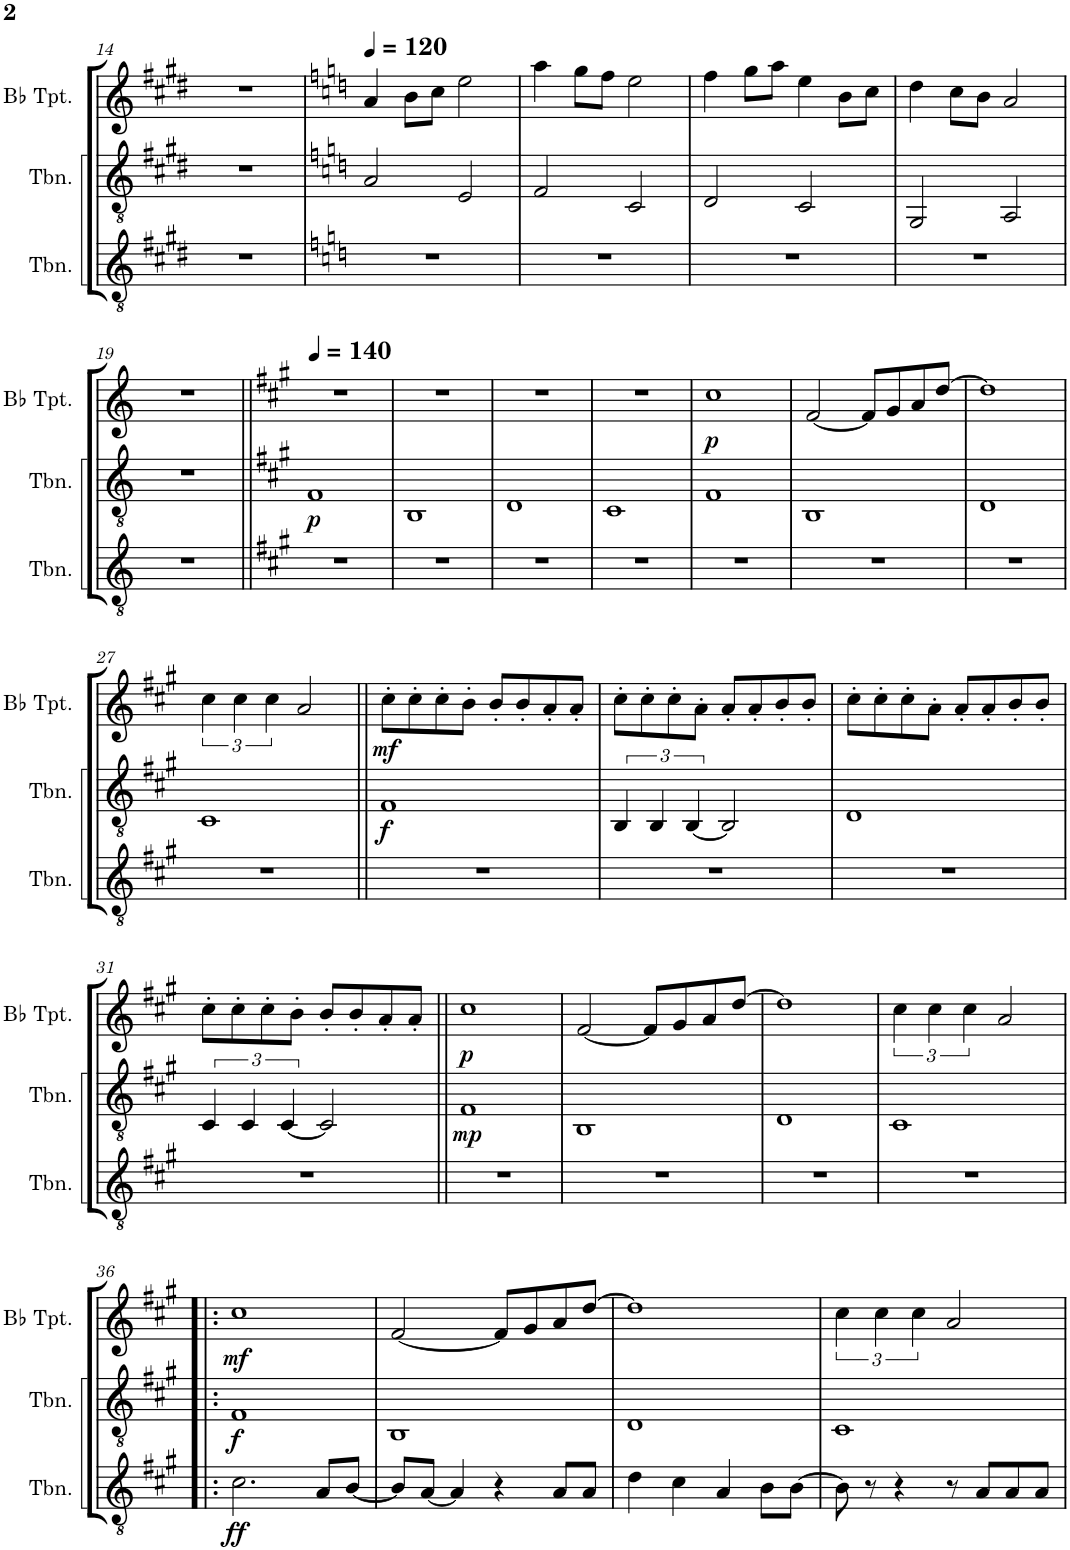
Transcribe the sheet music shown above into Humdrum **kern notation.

**kern	**dynam	**kern	**dynam	**kern	**dynam
*part3	*part3	*part2	*part2	*part1	*part1
*staff3	*staff3	*staff2	*staff2	*staff1	*staff1
*I"Trombone	*	*I"Trombone	*	*I"Bb Trumpet	*
*I'Tbn.	*	*I'Tbn.	*	*I'Bb Tpt.	*
!!LO:PB:g=z
*clefGv2	*	*clefGv2	*	*clefG2	*
*Trd1c2	*	*Trd1c2	*	*Trd1c2	*
*k[f#c#g#d#]	*	*k[f#c#g#d#]	*	*k[f#c#g#d#]	*
*M4/4	*	*M4/4	*	*M4/4	*
=14	=14	=14	=14	=14	=14
1r	.	1r	.	1r	.
=15	=15	=15	=15	=15	=15
*k[]	*	*k[]	*	*k[]	*
*	*	*	*	*MM120	*
1r	.	2A/	.	4a/	.
.	.	.	.	8b\L	.
.	.	.	.	8cc\J	.
.	.	2E/	.	2ee\	.
=16	=16	=16	=16	=16	=16
1r	.	2F/	.	4aa\	.
.	.	.	.	8gg\L	.
.	.	.	.	8ff\J	.
.	.	2C/	.	2ee\	.
=17	=17	=17	=17	=17	=17
1r	.	2D/	.	4ff\	.
.	.	.	.	8gg\L	.
.	.	.	.	8aa\J	.
.	.	2C/	.	4ee\	.
.	.	.	.	8b\L	.
.	.	.	.	8cc\J	.
=18	=18	=18	=18	=18	=18
1r	.	2GG/	.	4dd\	.
.	.	.	.	8cc\L	.
.	.	.	.	8b\J	.
.	.	2AA/	.	2a/	.
!!LO:LB:g=z
=19	=19	=19	=19	=19	=19
1r	.	1r	.	1r	.
=20||	=20||	=20||	=20||	=20||	=20||
*k[f#c#g#]	*	*k[f#c#g#]	*	*k[f#c#g#]	*
*	*	*	*	*MM140	*
!	!	!	!LO:DY:b	!	!
1r	.	1F#	p	1r	.
=21	=21	=21	=21	=21	=21
1r	.	1BB	.	1r	.
=22	=22	=22	=22	=22	=22
1r	.	1D	.	1r	.
=23	=23	=23	=23	=23	=23
1r	.	1C#	.	1r	.
=24	=24	=24	=24	=24	=24
!	!	!	!	!	!LO:DY:b
1r	.	1F#	.	1cc#	p
=25	=25	=25	=25	=25	=25
1r	.	1BB	.	[2f#/	.
.	.	.	.	8f#/L]	.
.	.	.	.	8g#/	.
.	.	.	.	8a/	.
.	.	.	.	[8dd/J	.
=26	=26	=26	=26	=26	=26
1r	.	1D	.	1dd]	.
!!LO:LB:g=z
=27	=27	=27	=27	=27	=27
1r	.	1C#	.	6cc#\	.
.	.	.	.	6cc#\	.
.	.	.	.	6cc#\	.
.	.	.	.	2a/	.
=28||	=28||	=28||	=28||	=28||	=28||
!	!	!	!LO:DY:b	!	!LO:DY:b
1r	.	1F#	f	8cc#'\L	mf
.	.	.	.	8cc#'\	.
.	.	.	.	8cc#'\	.
.	.	.	.	8b'\J	.
.	.	.	.	8b'/L	.
.	.	.	.	8b'/	.
.	.	.	.	8a'/	.
.	.	.	.	8a'/J	.
=29	=29	=29	=29	=29	=29
1r	.	6BB/	.	8cc#'\L	.
.	.	.	.	8cc#'\	.
.	.	6BB/	.	.	.
.	.	.	.	8cc#'\	.
.	.	[6BB/	.	.	.
.	.	.	.	8a'\J	.
.	.	2BB/]	.	8a'/L	.
.	.	.	.	8a'/	.
.	.	.	.	8b'/	.
.	.	.	.	8b'/J	.
=30	=30	=30	=30	=30	=30
1r	.	1D	.	8cc#'\L	.
.	.	.	.	8cc#'\	.
.	.	.	.	8cc#'\	.
.	.	.	.	8a'\J	.
.	.	.	.	8a'/L	.
.	.	.	.	8a'/	.
.	.	.	.	8b'/	.
.	.	.	.	8b'/J	.
!!LO:LB:g=z
=31	=31	=31	=31	=31	=31
1r	.	6C#/	.	8cc#'\L	.
.	.	.	.	8cc#'\	.
.	.	6C#/	.	.	.
.	.	.	.	8cc#'\	.
.	.	[6C#/	.	.	.
.	.	.	.	8b'\J	.
.	.	2C#/]	.	8b'/L	.
.	.	.	.	8b'/	.
.	.	.	.	8a'/	.
.	.	.	.	8a'/J	.
=32||	=32||	=32||	=32||	=32||	=32||
!	!	!	!LO:DY:b	!	!LO:DY:b
1r	.	1F#	mp	1cc#	p
=33	=33	=33	=33	=33	=33
1r	.	1BB	.	[2f#/	.
.	.	.	.	8f#/L]	.
.	.	.	.	8g#/	.
.	.	.	.	8a/	.
.	.	.	.	[8dd/J	.
=34	=34	=34	=34	=34	=34
1r	.	1D	.	1dd]	.
=35	=35	=35	=35	=35	=35
1r	.	1C#	.	6cc#\	.
.	.	.	.	6cc#\	.
.	.	.	.	6cc#\	.
.	.	.	.	2a/	.
!!LO:LB:g=z
=36!|:	=36!|:	=36!|:	=36!|:	=36!|:	=36!|:
!	!LO:DY:b	!	!LO:DY:b	!	!LO:DY:b
2.c#\	ff	1F#	f	1cc#	mf
8A/L	.	.	.	.	.
[8B/J	.	.	.	.	.
=37	=37	=37	=37	=37	=37
8B/L]	.	1BB	.	[2f#/	.
[8A/J	.	.	.	.	.
4A/]	.	.	.	.	.
4r	.	.	.	8f#/L]	.
.	.	.	.	8g#/	.
8A/L	.	.	.	8a/	.
8A/J	.	.	.	[8dd/J	.
=38	=38	=38	=38	=38	=38
4d\	.	1D	.	1dd]	.
4c#\	.	.	.	.	.
4A/	.	.	.	.	.
8B\L	.	.	.	.	.
[8B\J	.	.	.	.	.
=39	=39	=39	=39	=39	=39
8B\]	.	1C#	.	6cc#\	.
8r	.	.	.	.	.
.	.	.	.	6cc#\	.
4r	.	.	.	.	.
.	.	.	.	6cc#\	.
8r	.	.	.	2a/	.
8A/L	.	.	.	.	.
8A/	.	.	.	.	.
8A/J	.	.	.	.	.
=	=	=	=	=	=
*-	*-	*-	*-	*-	*-
